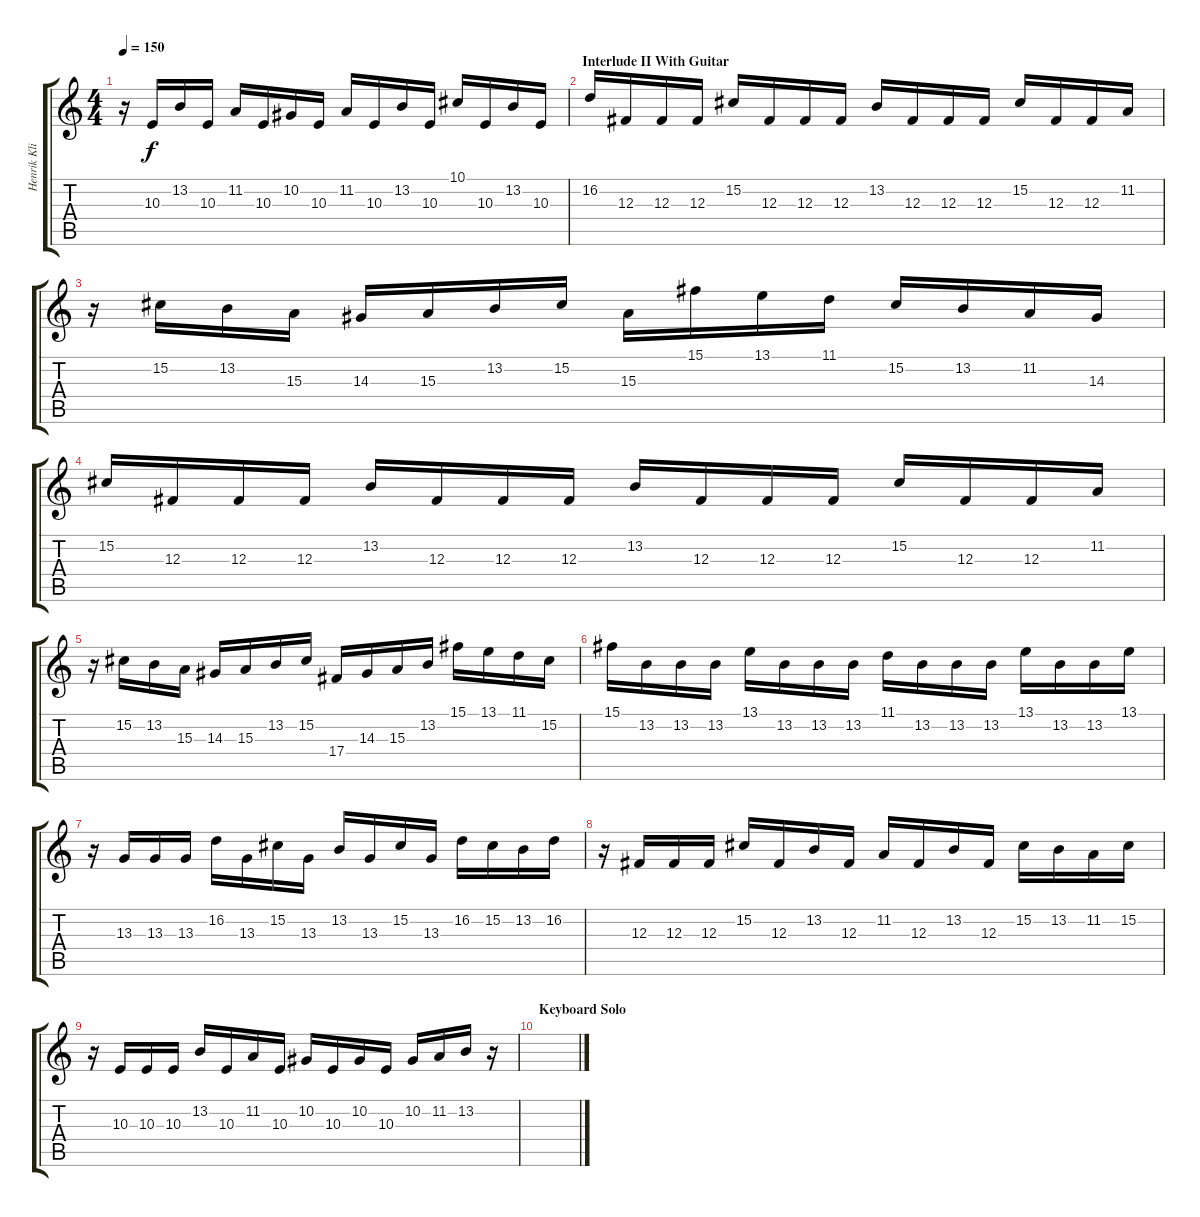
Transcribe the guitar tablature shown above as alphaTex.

\track ("Henrik Klingenberg - Piano" "Henrik Kli") {instrument brightacousticpiano}
\staff {score tabs}
\tuning (Eb4 Bb3 Gb3 Db3 Ab2 Eb2) {hide}
\ts (4 4)
\tempo 150
\clef g2
\ks c
r.16{dy f} 10.3.16 13.2.16 10.3.16 11.2.16 10.3.16 10.2.16 10.3.16 11.2.16 10.3.16 13.2.16 10.3.16 10.1.16 10.3.16 13.2.16 10.3.16 |
\section ("" "Interlude II With Guitar")
16.2.16{volume 12 instrument harpsichord} 12.3.16 12.3.16 12.3.16 15.2.16 12.3.16 12.3.16 12.3.16 13.2.16 12.3.16 12.3.16 12.3.16 15.2.16 12.3.16 12.3.16 11.2.16 |
r.16 15.2.16 13.2.16 15.3.16 14.3.16 15.3.16 13.2.16 15.2.16 15.3.16 15.1.16 13.1.16 11.1.16 15.2.16 13.2.16 11.2.16 14.3.16 |
15.2.16 12.3.16 12.3.16 12.3.16 13.2.16 12.3.16 12.3.16 12.3.16 13.2.16 12.3.16 12.3.16 12.3.16 15.2.16 12.3.16 12.3.16 11.2.16 |
r.16 15.2.16 13.2.16 15.3.16 14.3.16 15.3.16 13.2.16 15.2.16 17.4.16 14.3.16 15.3.16 13.2.16 15.1.16 13.1.16 11.1.16 15.2.16 |
15.1.16 13.2.16 13.2.16 13.2.16 13.1.16 13.2.16 13.2.16 13.2.16 11.1.16 13.2.16 13.2.16 13.2.16 13.1.16 13.2.16 13.2.16 13.1.16 |
r.16 13.3.16 13.3.16 13.3.16 16.2.16 13.3.16 15.2.16 13.3.16 13.2.16 13.3.16 15.2.16 13.3.16 16.2.16 15.2.16 13.2.16 16.2.16 |
r.16 12.3.16 12.3.16 12.3.16 15.2.16 12.3.16 13.2.16 12.3.16 11.2.16 12.3.16 13.2.16 12.3.16 15.2.16 13.2.16 11.2.16 15.2.16 |
r.16 10.3.16 10.3.16 10.3.16 13.2.16 10.3.16 11.2.16 10.3.16 10.2.16 10.3.16 10.2.16 10.3.16 10.2.16 11.2.16 13.2.16 r.16 |
\section ("" "Keyboard Solo")
